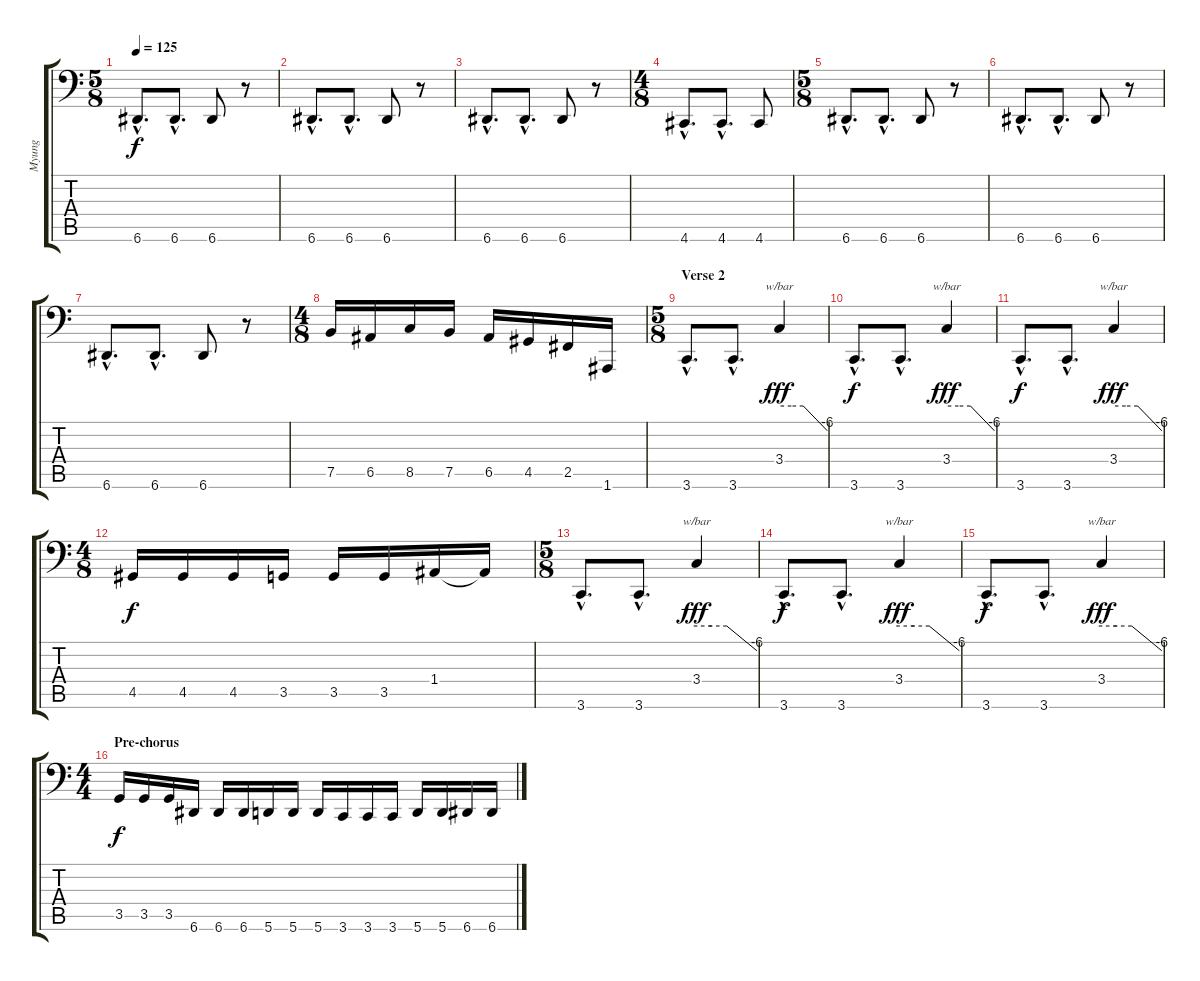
\track ("Myung" "Myung") {instrument electricbassfinger}
\staff {score tabs}
\tuning (C3 G2 D2 A1 E1 A0) {hide}
\ts (5 8)
\tempo 125
\clef f4
\ks c
6.6{hac}.8{d dy f} 6.6{hac}.8{d} 6.6.8 r.8 |
6.6{hac}.8{d} 6.6{hac}.8{d} 6.6.8 r.8 |
6.6{hac}.8{d} 6.6{hac}.8{d} 6.6.8 r.8 |
\ts (4 8)
4.6{hac}.8{d} 4.6{hac}.8{d} 4.6.8 |
\ts (5 8)
6.6{hac}.8{d} 6.6{hac}.8{d} 6.6.8 r.8 |
6.6{hac}.8{d} 6.6{hac}.8{d} 6.6.8 r.8 |
6.6{hac}.8{d} 6.6{hac}.8{d} 6.6.8 r.8 |
\ts (4 8)
7.5.16 6.5.16 8.5.16 7.5.16 6.5.16 4.5.16 2.5.16 1.6.16 |
\ts (5 8)
\section ("" "Verse 2")
3.6{hac}.8{d} 3.6{hac}.8{d} 3.4.4{tbe (custom default 0 0 15 0 30 0 60 -24) dy fff} |
3.6{hac}.8{d dy f} 3.6{hac}.8{d} 3.4.4{tbe (custom default 0 0 15 0 30 0 60 -24) dy fff} |
3.6{hac}.8{d dy f} 3.6{hac}.8{d} 3.4.4{tbe (custom default 0 0 15 0 30 0 60 -24) dy fff} |
\ts (4 8)
4.5.16{dy f} 4.5.16 4.5.16 3.5.16 3.5.16 3.5.16 1.4.16 1.4{t}.16 |
\ts (5 8)
3.6{hac}.8{d} 3.6{hac}.8{d} 3.4.4{tbe (custom default 0 0 15 0 30 0 60 -24) dy fff} |
3.6{hac}.8{d dy f} 3.6{hac}.8{d} 3.4.4{tbe (custom default 0 0 15 0 30 0 60 -24) dy fff} |
3.6{hac}.8{d dy f} 3.6{hac}.8{d} 3.4.4{tbe (custom default 0 0 15 0 30 0 60 -24) dy fff} |
\ts (4 4)
\section ("" "Pre-chorus")
3.5.16{dy f} 3.5.16 3.5.16 6.6.16 6.6.16 6.6.16 5.6.16 5.6.16 5.6.16 3.6.16 3.6.16 3.6.16 5.6.16 5.6.16 6.6.16 6.6.16
